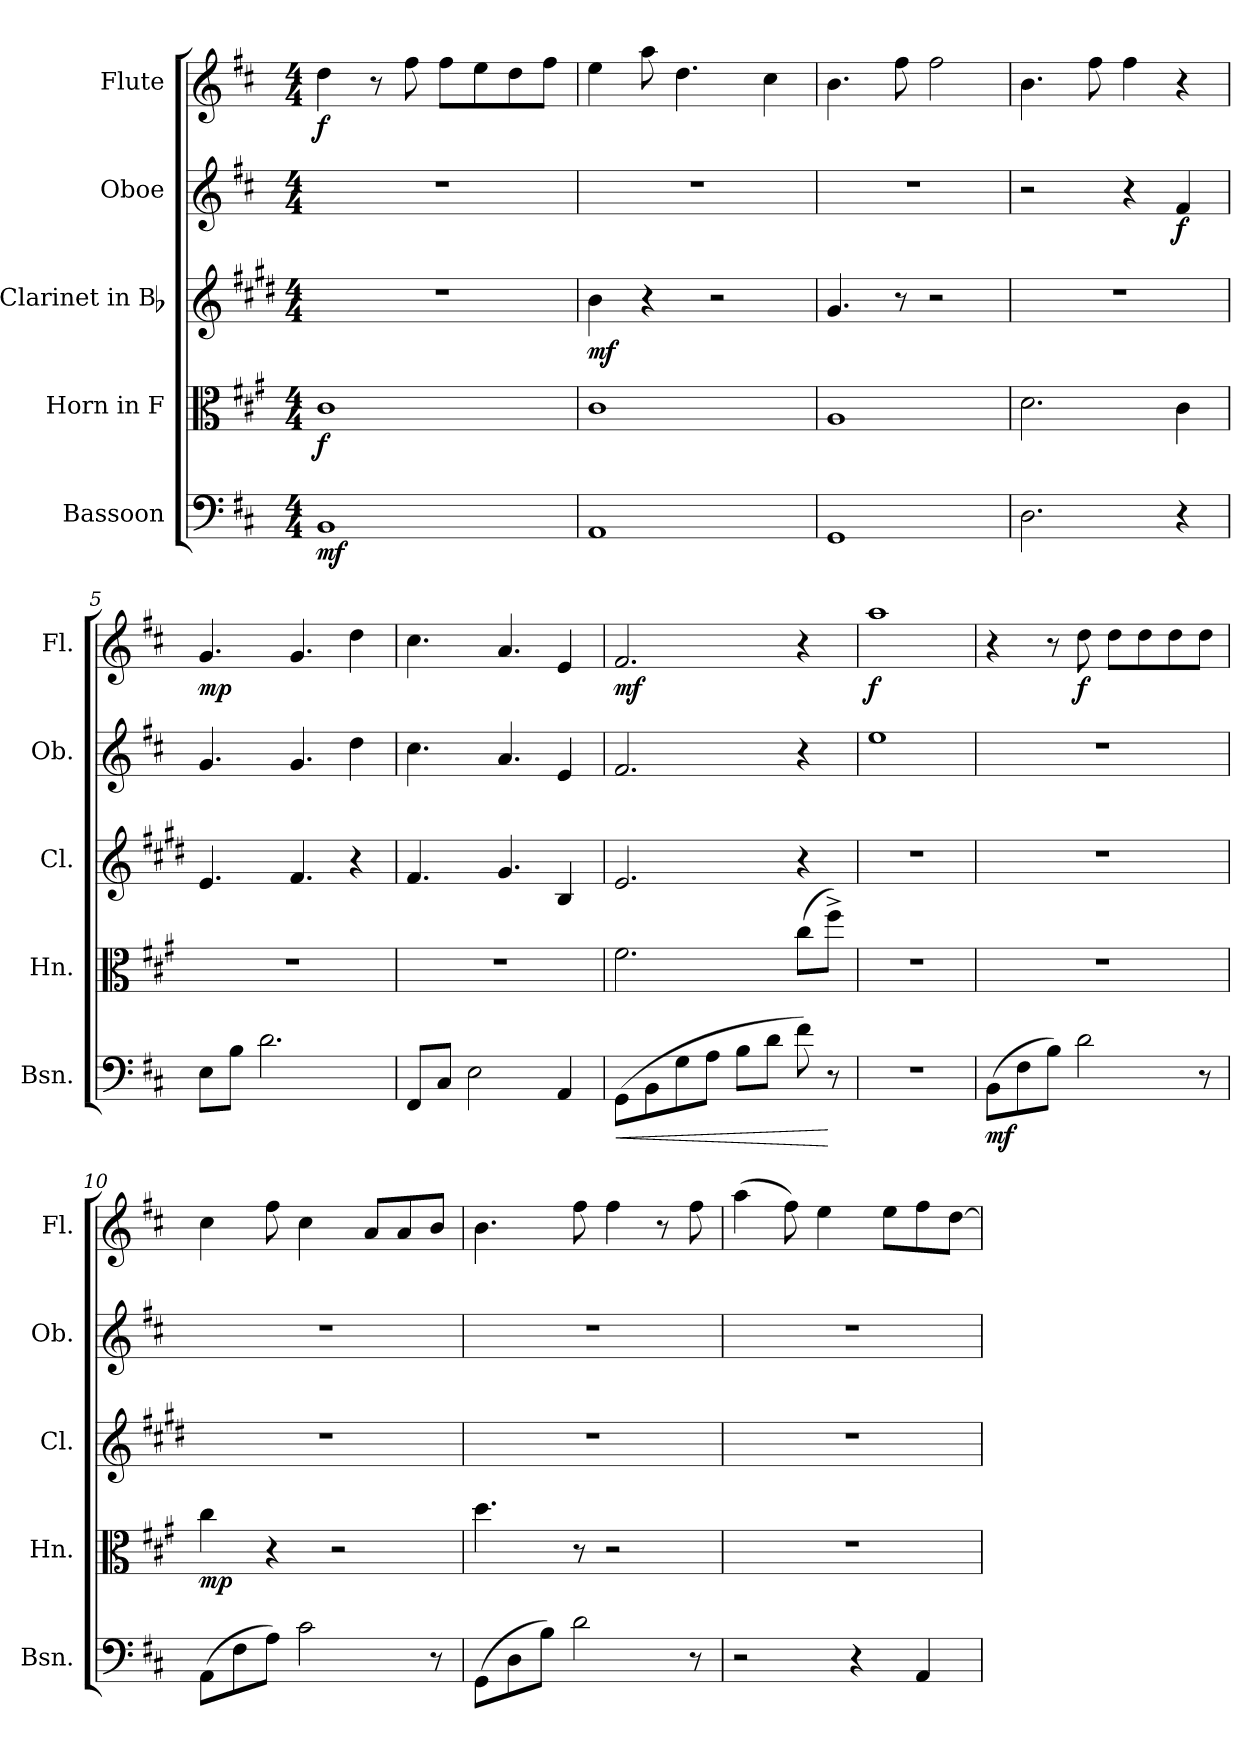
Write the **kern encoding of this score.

**kern	**dynam	**kern	**dynam	**kern	**dynam	**kern	**dynam	**kern	**dynam
*part5	*part5	*part4	*part4	*part3	*part3	*part2	*part2	*part1	*part1
*staff5	*staff5	*staff4	*staff4	*staff3	*staff3	*staff2	*staff2	*staff1	*staff1
*I"Bassoon	*	*I"Horn in F	*	*I"Clarinet in Bb	*	*I"Oboe	*	*I"Flute	*
*I'Bsn.	*	*I'Hn.	*	*I'Cl.	*	*I'Ob.	*	*I'Fl.	*
!!LO:PB:g=z
*clefF4	*	*clefC3	*	*clefG2	*	*clefG2	*	*clefG2	*
*	*	*ITrd4c7	*	*ITrd1c2	*	*	*	*	*
*k[f#c#]	*	*k[f#c#]	*	*k[f#c#]	*	*k[f#c#]	*	*k[f#c#]	*
*D:	*	*D:	*	*D:	*	*D:	*	*D:	*
*M4/4	*	*M4/4	*	*M4/4	*	*M4/4	*	*M4/4	*
*MM120	*	*MM120	*	*MM120	*	*MM120	*	*MM120	*
=1	=1	=1	=1	=1	=1	=1	=1	=1	=1
1BBi	mf	1F#i	f	1r	.	1r	.	4ddi\	f
.	.	.	.	.	.	.	.	8r	.
.	.	.	.	.	.	.	.	8ff#i\	.
.	.	.	.	.	.	.	.	8ff#i\L	.
.	.	.	.	.	.	.	.	8eei\	.
.	.	.	.	.	.	.	.	8ddi\	.
.	.	.	.	.	.	.	.	8ff#i\J	.
=2	=2	=2	=2	=2	=2	=2	=2	=2	=2
1AAi	.	1F#i	.	4ai\	mf	1r	.	4eei\	.
.	.	.	.	4r	.	.	.	8aai\	.
.	.	.	.	.	.	.	.	4.ddi\	.
.	.	.	.	2r	.	.	.	.	.
.	.	.	.	.	.	.	.	4cc#i\	.
=3	=3	=3	=3	=3	=3	=3	=3	=3	=3
1GGi	.	1Di	.	4.f#i/	.	1r	.	4.bi\	.
.	.	.	.	8r	.	.	.	8ff#i\	.
.	.	.	.	2r	.	.	.	2ff#i\	.
=4	=4	=4	=4	=4	=4	=4	=4	=4	=4
2.Di\	.	2.Gi\	.	1r	.	2r	.	4.bi\	.
.	.	.	.	.	.	.	.	8ff#i\	.
.	.	.	.	.	.	4r	.	4ff#i\	.
4r	.	4F#i\	.	.	.	4f#i/	f	4r	.
=5	=5	=5	=5	=5	=5	=5	=5	=5	=5
8Ei\L	.	1r	.	4.di/	.	4.gi/	.	4.gi/	mp
8Bi\J	.	.	.	.	.	.	.	.	.
2.di\	.	.	.	.	.	.	.	.	.
.	.	.	.	4.ei/	.	4.gi/	.	4.gi/	.
.	.	.	.	4r	.	4ddi\	.	4ddi\	.
!!LO:LB:g=z
=6	=6	=6	=6	=6	=6	=6	=6	=6	=6
8FF#i/L	.	1r	.	4.ei/	.	4.cc#i\	.	4.cc#i\	.
8C#i/J	.	.	.	.	.	.	.	.	.
2Ei\	.	.	.	.	.	.	.	.	.
.	.	.	.	4.f#i/	.	4.ai/	.	4.ai/	.
4AAi/	.	.	.	4Ai/	.	4ei/	.	4ei/	.
=7	=7	=7	=7	=7	=7	=7	=7	=7	=7
!	!LO:HP:b	!	!	!	!	!	!	!	!
(8GGi\L	<	2.Bi\	.	2.di/	.	2.f#i/	.	2.f#i/	mf
8BBi\	.	.	.	.	.	.	.	.	.
8Gi\	.	.	.	.	.	.	.	.	.
8Ai\J	.	.	.	.	.	.	.	.	.
8Bi\L	.	.	.	.	.	.	.	.	.
8di\J	.	.	.	.	.	.	.	.	.
8f#i\)	.	(8f#i\L	.	4r	.	4r	.	4r	.
8r	[	8b^i\J)	.	.	.	.	.	.	.
=8	=8	=8	=8	=8	=8	=8	=8	=8	=8
1r	.	1r	.	1r	.	1eei	.	1aai	f
=9	=9	=9	=9	=9	=9	=9	=9	=9	=9
(8BBi\L	mf	1r	.	1r	.	1r	.	4r	.
8F#i\	.	.	.	.	.	.	.	.	.
8Bi\J)	.	.	.	.	.	.	.	8r	.
2di\	.	.	.	.	.	.	.	8ddi\	f
.	.	.	.	.	.	.	.	8ddi\L	.
.	.	.	.	.	.	.	.	8ddi\	.
.	.	.	.	.	.	.	.	8ddi\	.
8r	.	.	.	.	.	.	.	8ddi\J	.
=10	=10	=10	=10	=10	=10	=10	=10	=10	=10
(8AAi\L	.	4f#i\	mp	1r	.	1r	.	4cc#i\	.
8F#i\	.	.	.	.	.	.	.	.	.
8Ai\J)	.	4r	.	.	.	.	.	8ff#i\	.
2c#i\	.	.	.	.	.	.	.	4cc#i\	.
.	.	2r	.	.	.	.	.	.	.
.	.	.	.	.	.	.	.	8ai/L	.
.	.	.	.	.	.	.	.	8ai/	.
8r	.	.	.	.	.	.	.	8bi/J	.
!!LO:PB:g=z
=11	=11	=11	=11	=11	=11	=11	=11	=11	=11
(8GGi\L	.	4.gi\	.	1r	.	1r	.	4.bi\	.
8Di\	.	.	.	.	.	.	.	.	.
8Bi\J)	.	.	.	.	.	.	.	.	.
2di\	.	8r	.	.	.	.	.	8ff#i\	.
.	.	2r	.	.	.	.	.	4ff#i\	.
.	.	.	.	.	.	.	.	8r	.
8r	.	.	.	.	.	.	.	8ff#i\	.
=12	=12	=12	=12	=12	=12	=12	=12	=12	=12
2r	.	1r	.	1r	.	1r	.	(4aai\	.
.	.	.	.	.	.	.	.	8ff#i\)	.
.	.	.	.	.	.	.	.	4eei\	.
4r	.	.	.	.	.	.	.	.	.
.	.	.	.	.	.	.	.	8eei\L	.
4AAi/	.	.	.	.	.	.	.	8ff#i\	.
.	.	.	.	.	.	.	.	[8ddi\J	.
=	=	=	=	=	=	=	=	=	=
*-	*-	*-	*-	*-	*-	*-	*-	*-	*-
